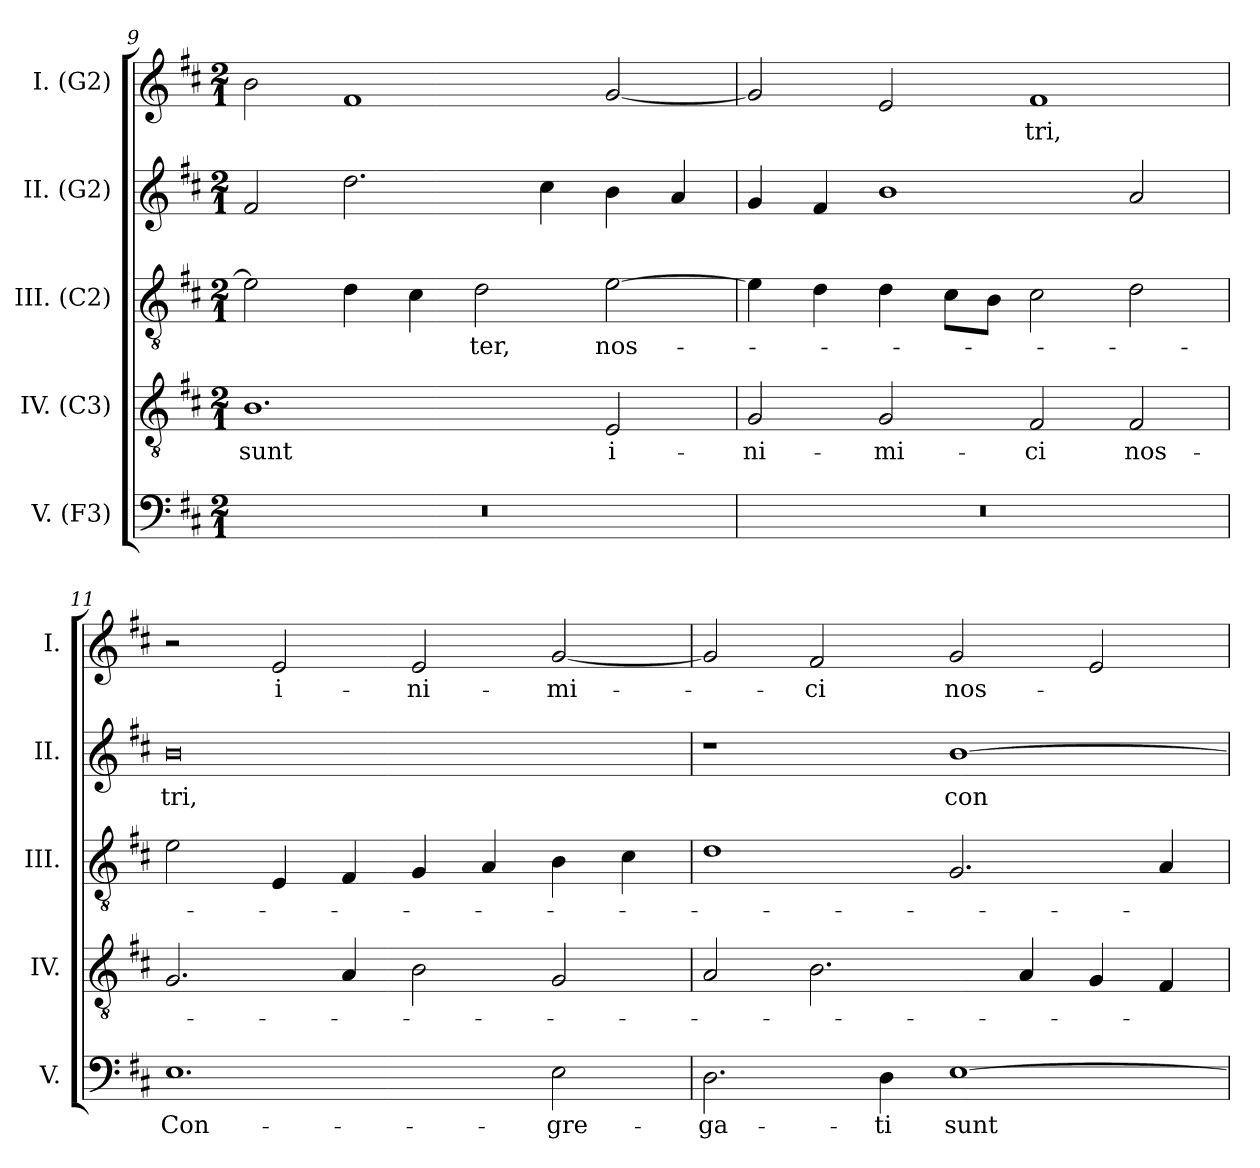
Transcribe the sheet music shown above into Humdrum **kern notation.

**kern	**text	**kern	**text	**kern	**text	**kern	**text	**kern	**text
*part5	*part5	*part4	*part4	*part3	*part3	*part2	*part2	*part1	*part1
*staff5	*staff5	*staff4	*staff4	*staff3	*staff3	*staff2	*staff2	*staff1	*staff1
*I"V. (F3)	*	*I"IV. (C3)	*	*I"III. (C2)	*	*I"II. (G2)	*	*I"I. (G2)	*
*I'V.	*	*I'IV.	*	*I'III.	*	*I'II.	*	*I'I.	*
*clefF4	*	*clefGv2	*	*clefGv2	*	*clefG2	*	*clefG2	*
*	*	*	*	*ITrd7c12	*	*ITrd7c12	*	*	*
*k[f#c#]	*	*k[f#c#]	*	*k[f#c#]	*	*k[f#c#]	*	*k[f#c#]	*
*D:	*	*D:	*	*D:	*	*D:	*	*D:	*
*M2/1	*	*M2/1	*	*M2/1	*	*M2/1	*	*M2/1	*
=9	=9	=9	=9	=9	=9	=9	=9	=9	=9
!LO:N:vis=1	!	!	!	!	!	!	!	!	!
!	!	!	!LO:LY:b:color=#000000	!	!	!	!	!	!
0r	.	1.Bi	sunt	2Ei\]	.	2F#i/	.	2bi\	.
.	.	.	.	4Di\	.	2.di\	.	1f#i	.
.	.	.	.	4C#i\	.	.	.	.	.
!	!	!	!	!	!LO:LY:b:color=#000000	!	!	!	!
.	.	.	.	2Di\	-ter,	.	.	.	.
.	.	.	.	.	.	4c#i\	.	.	.
!	!	!	!LO:LY:b:color=#000000	!	!	!	!	!	!
!	!	!	!	!	!LO:LY:b:color=#000000	!	!	!	!
.	.	2Ei/	i-	[2Ei\	nos-	4Bi\	.	[2gi/	.
.	.	.	.	.	.	4Ai/	.	.	.
!!LO:LB:g=z
=10	=10	=10	=10	=10	=10	=10	=10	=10	=10
!LO:N:vis=1	!	!	!	!	!	!	!	!	!
!	!	!	!LO:LY:b:color=#000000	!	!	!	!	!	!
0r	.	2Gi/	-ni-	4Ei\]	.	4Gi/	.	2gi/]	.
.	.	.	.	4Di\	.	4F#i/	.	.	.
!	!	!	!LO:LY:b:color=#000000	!	!	!	!	!	!
.	.	2Gi/	-mi-	4Di\	.	1Bi	.	2ei/	.
.	.	.	.	8C#i\L	.	.	.	.	.
.	.	.	.	8BBi\J	.	.	.	.	.
!	!	!	!LO:LY:b:color=#000000	!	!	!	!	!	!
!	!	!	!	!	!	!	!	!	!LO:LY:b:color=#000000
.	.	2F#i/	-ci	2C#i\	.	.	.	1f#i	-tri,
!	!	!	!LO:LY:b:color=#000000	!	!	!	!	!	!
.	.	2F#i/	nos-	2Di\	.	2Ai/	.	.	.
=11	=11	=11	=11	=11	=11	=11	=11	=11	=11
!	!LO:LY:b:color=#000000	!	!	!	!	!	!	!	!
!	!	!	!	!	!	!	!LO:LY:b:color=#000000	!	!
1.Ei	Con-	2.Gi/	.	2Ei\	.	0Bi	-tri,	2r	.
!	!	!	!	!	!	!	!	!	!LO:LY:b:color=#000000
.	.	.	.	4EEi/	.	.	.	2ei/	i-
.	.	4Ai/	.	4FF#i/	.	.	.	.	.
!	!	!	!	!	!	!	!	!	!LO:LY:b:color=#000000
.	.	2Bi\	.	4GGi/	.	.	.	2ei/	-ni-
.	.	.	.	4AAi/	.	.	.	.	.
!	!LO:LY:b:color=#000000	!	!	!	!	!	!	!	!
!	!	!	!	!	!	!	!	!	!LO:LY:b:color=#000000
2Ei\	-gre-	2Gi/	.	4BBi\	.	.	.	[2gi/	-mi-
.	.	.	.	4C#i\	.	.	.	.	.
=12	=12	=12	=12	=12	=12	=12	=12	=12	=12
!	!LO:LY:b:color=#000000	!	!	!	!	!	!	!	!
2.Di\	-ga-	2Ai/	.	1Di	.	1r	.	2gi/]	.
!	!	!	!	!	!	!	!	!	!LO:LY:b:color=#000000
.	.	2.Bi\	.	.	.	.	.	2f#i/	-ci
!	!LO:LY:b:color=#000000	!	!	!	!	!	!	!	!
4Di\	-ti	.	.	.	.	.	.	.	.
!	!LO:LY:b:color=#000000	!	!	!	!	!	!	!	!
!	!	!	!	!	!	!	!LO:LY:b:color=#000000	!	!
!	!	!	!	!	!	!	!	!	!LO:LY:b:color=#000000
[1Ei	sunt	.	.	2.GGi/	.	[1Bi	con-	2gi/	nos-
.	.	4Ai/	.	.	.	.	.	.	.
.	.	4Gi/	.	.	.	.	.	2ei/	.
.	.	4F#i/	.	4AAi/	.	.	.	.	.
=	=	=	=	=	=	=	=	=	=
*-	*-	*-	*-	*-	*-	*-	*-	*-	*-
